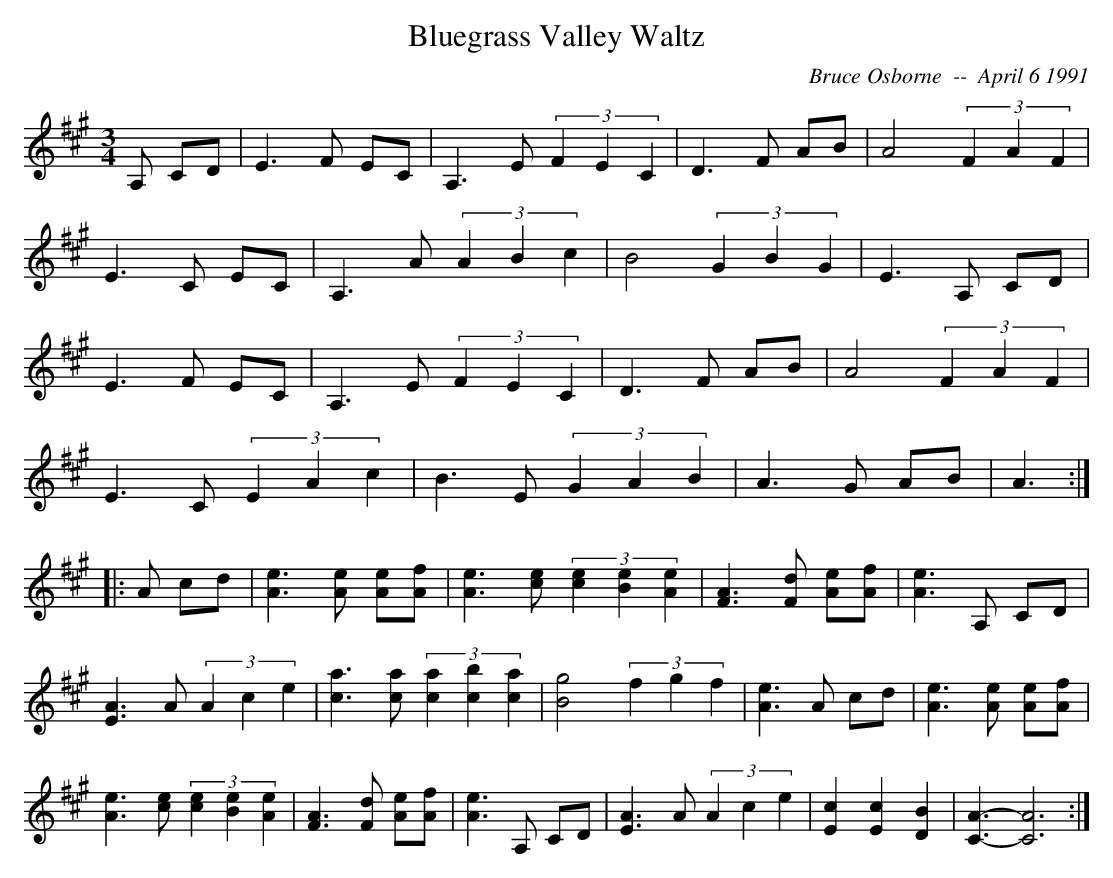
X:1
T:Bluegrass Valley Waltz
C:Bruce Osborne  --  April 6 1991
M:3/4
L:1/8
K:A
A, CD|E3 F EC|A,3 E (3F2E2C2|D3 F AB|A4 (3F2A2F2|
E3 C EC|A,3 A (3A2B2c2|B4 (3G2B2G2|E3 A, CD|
E3 F EC|A,3 E (3F2E2C2|D3 F AB|A4 (3F2A2F2|
E3 C (3E2A2c2|B3 E (3G2A2B2|A3 G AB|A3:|
|:A cd|[A3e3] [Ae] [Ae][Af]|[A3e3] [ce] (3[c2e2][B2e2][A2e2]|[F3A3] [Fd] [Ae][Af]|[A3e3] A, CD|
[E3A3] A (3A2c2e2|[c3 a3] [ca] (3[c2a2][c2b2][c2a2]|[B4g4] (3f2g2f2|[A3e3] A cd|[A3e3] [Ae] [Ae][Af]|
[A3e3] [ce] (3[c2e2][B2e2][A2e2]|[F3A3] [Fd] [Ae][Af]|[A3e3] A, CD|[E3A3] A (3A2c2e2|[E2c2] [E2c2] [D2B2]|[C3A3]-[C6A6]:|
